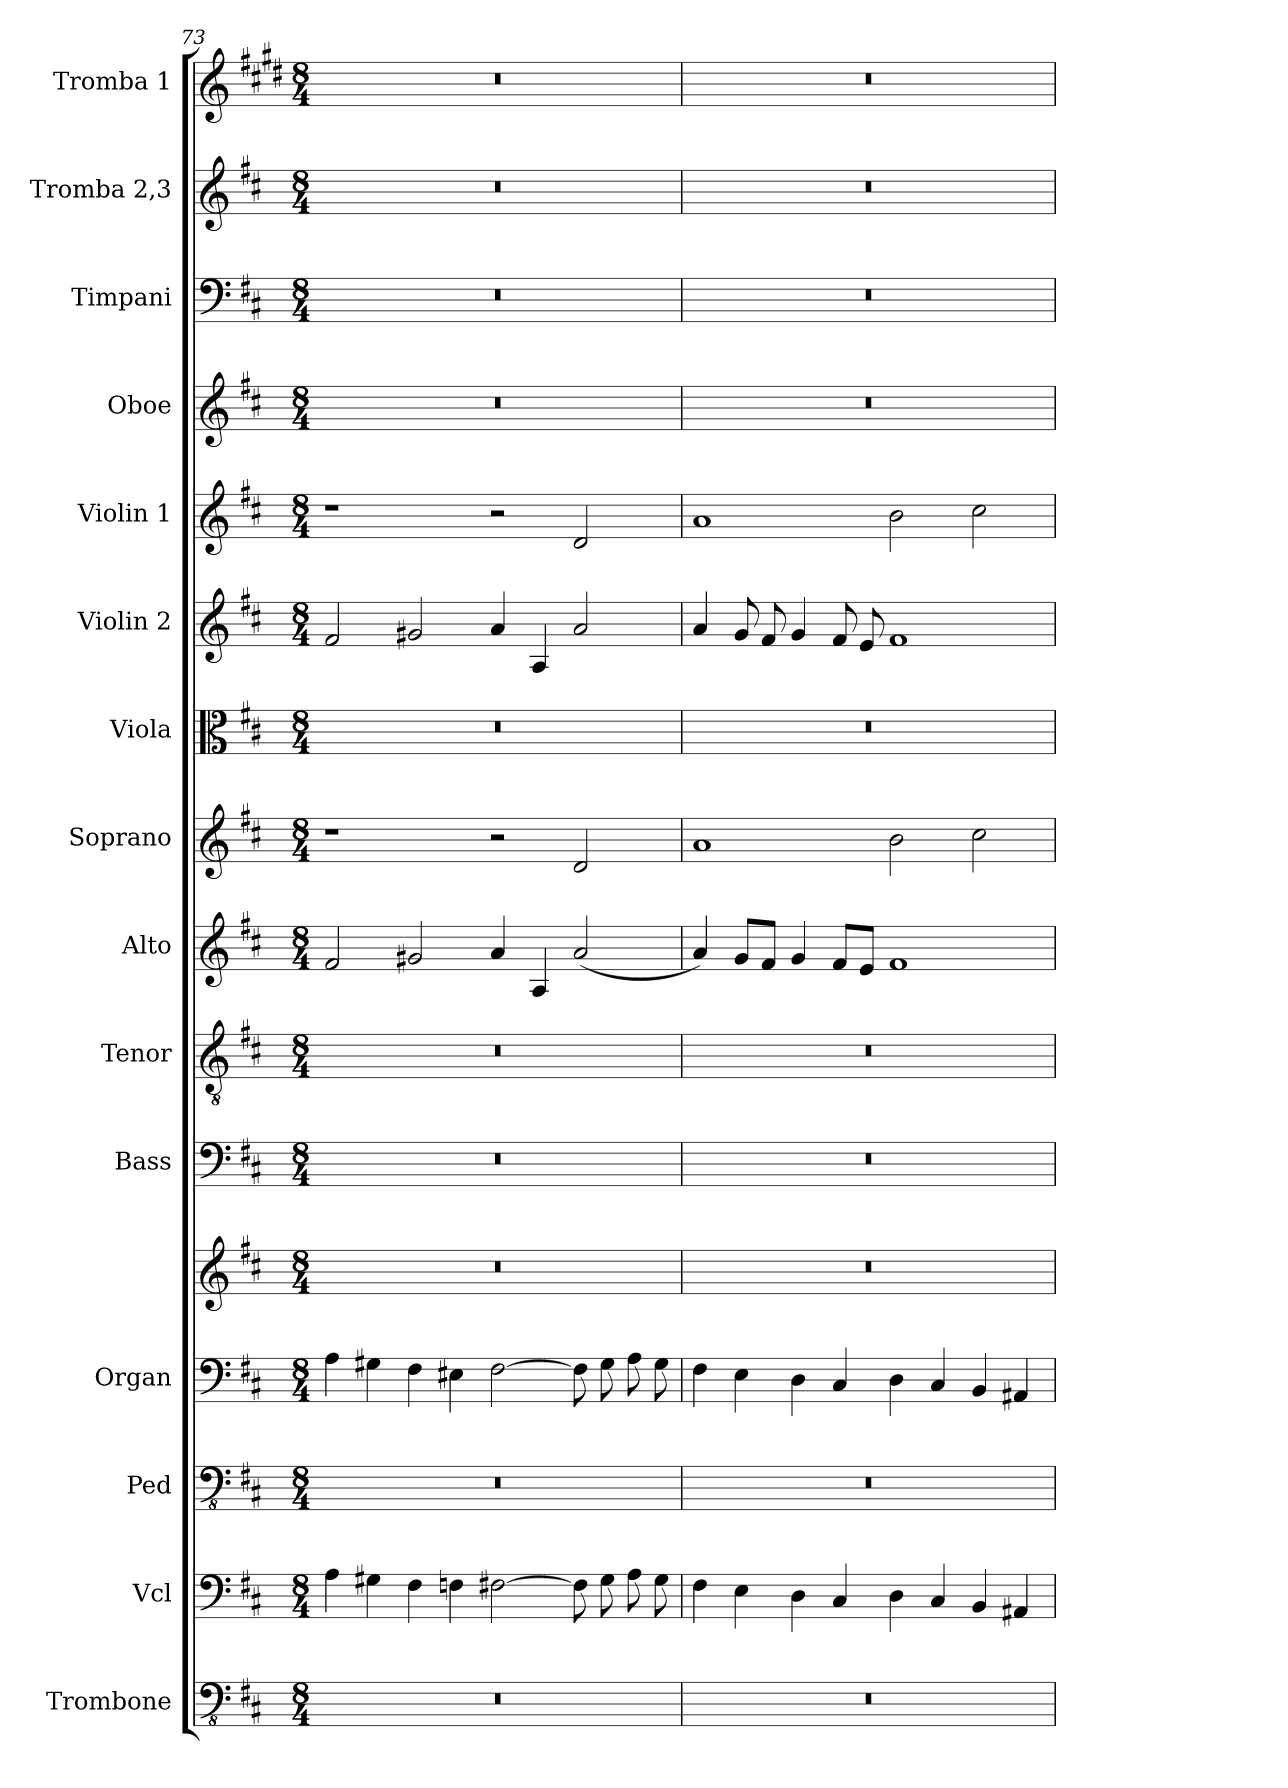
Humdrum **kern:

**kern	**kern	**kern	**kern	**kern	**kern	**kern	**kern	**kern	**kern	**kern	**kern	**kern	**kern	**kern	**kern
*part15	*part14	*part13	*part12	*part12	*part11	*part10	*part9	*part8	*part7	*part6	*part5	*part4	*part3	*part2	*part1
*staff16	*staff15	*staff14	*staff13	*staff12	*staff11	*staff10	*staff9	*staff8	*staff7	*staff6	*staff5	*staff4	*staff3	*staff2	*staff1
*I"Trombone	*I"Vcl	*I"Ped	*I"Organ	*	*I"Bass	*I"Tenor	*I"Alto	*I"Soprano	*I"Viola	*I"Violin 2	*I"Violin 1	*I"Oboe	*I"Timpani	*I"Tromba 2,3	*I"Tromba 1
*I'Trb	*	*	*	*	*	*	*	*I'S	*	*	*	*I'Ob	*I'Timp	*	*
*clefFv4	*clefF4	*clefFv4	*clefF4	*clefG2	*clefF4	*clefGv2	*clefG2	*clefG2	*clefC3	*clefG2	*clefG2	*clefG2	*clefF4	*clefG2	*clefG2
*	*	*	*	*	*	*	*	*	*	*	*	*	*	*	*ITrd1c2
*k[f#c#]	*k[f#c#]	*k[f#c#]	*k[f#c#]	*k[f#c#]	*k[f#c#]	*k[f#c#]	*k[f#c#]	*k[f#c#]	*k[f#c#]	*k[f#c#]	*k[f#c#]	*k[f#c#]	*k[f#c#]	*k[f#c#]	*k[f#c#]
*M8/4	*M8/4	*M8/4	*M8/4	*M8/4	*M8/4	*M8/4	*M8/4	*M8/4	*M8/4	*M8/4	*M8/4	*M8/4	*M8/4	*M8/4	*M8/4
=73	=73	=73	=73	=73	=73	=73	=73	=73	=73	=73	=73	=73	=73	=73	=73
0r	4A\	0r	4A\	0r	0r	0r	2f#/	1r	0r	2f#/	1r	0r	0r	0r	0r
.	4G#X\	.	4G#X\	.	.	.	.	.	.	.	.	.	.	.	.
.	4F#\	.	4F#\	.	.	.	2g#X/	.	.	2g#X/	.	.	.	.	.
.	4Fn\	.	4E#X\	.	.	.	.	.	.	.	.	.	.	.	.
.	[2F#X\	.	[2F#\	.	.	.	4a/	2r	.	4a/	2r	.	.	.	.
.	.	.	.	.	.	.	4A/	.	.	4A/	.	.	.	.	.
.	8F#\]	.	8F#\]	.	.	.	(2a/	2d/	.	2a/	2d/	.	.	.	.
.	8G#\	.	8G#\	.	.	.	.	.	.	.	.	.	.	.	.
.	8A\	.	8A\	.	.	.	.	.	.	.	.	.	.	.	.
.	8G#\	.	8G#\	.	.	.	.	.	.	.	.	.	.	.	.
=74	=74	=74	=74	=74	=74	=74	=74	=74	=74	=74	=74	=74	=74	=74	=74
0r	4F#\	0r	4F#\	0r	0r	0r	4a/)	1a	0r	4a/	1a	0r	0r	0r	0r
.	4E\	.	4E\	.	.	.	8g/L	.	.	8g/	.	.	.	.	.
.	.	.	.	.	.	.	8f#/J	.	.	8f#/	.	.	.	.	.
.	4D\	.	4D\	.	.	.	4g/	.	.	4g/	.	.	.	.	.
.	4C#/	.	4C#/	.	.	.	8f#/L	.	.	8f#/	.	.	.	.	.
.	.	.	.	.	.	.	8e/J	.	.	8e/	.	.	.	.	.
.	4D\	.	4D\	.	.	.	1f#	2b\	.	1f#	2b\	.	.	.	.
.	4C#/	.	4C#/	.	.	.	.	.	.	.	.	.	.	.	.
.	4BB/	.	4BB/	.	.	.	.	2cc#\	.	.	2cc#\	.	.	.	.
.	4AA#X/	.	4AA#X/	.	.	.	.	.	.	.	.	.	.	.	.
=	=	=	=	=	=	=	=	=	=	=	=	=	=	=	=
*-	*-	*-	*-	*-	*-	*-	*-	*-	*-	*-	*-	*-	*-	*-	*-
